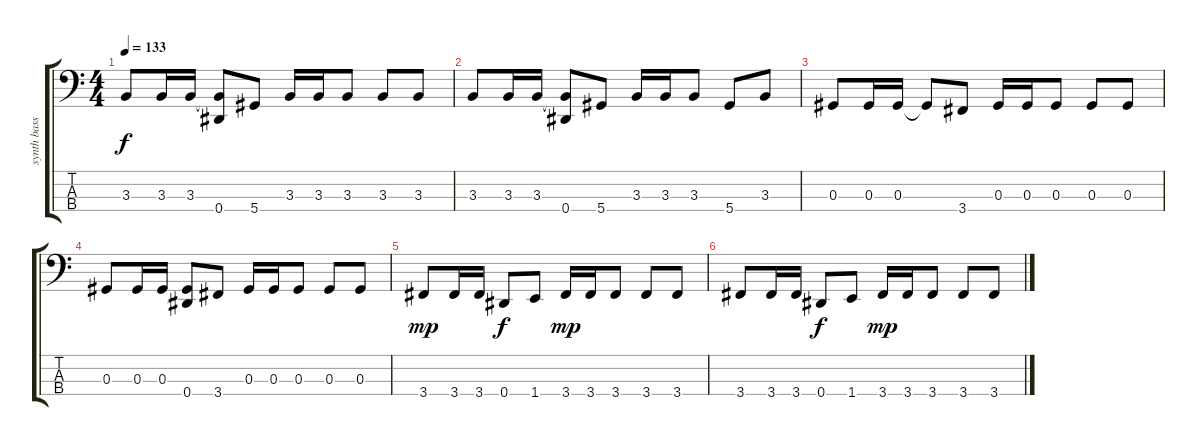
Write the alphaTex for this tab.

\track ("synth bass" "synth bass") {instrument synthbass2}
\staff {score tabs}
\tuning (Gb2 Db2 Ab1 Eb1) {hide}
\ts (4 4)
\tempo 133
\clef f4
\ks c
3.3.8{dy f} 3.3.16 3.3.16 (3.3{t} 0.4).8 5.4.8 3.3.16 3.3.16 3.3.8 3.3.8 3.3.8 |
3.3.8 3.3.16 3.3.16 (3.3{t} 0.4).8 5.4.8 3.3.16 3.3.16 3.3.8 5.4.8 3.3.8 |
0.3.8 0.3.16 0.3.16 0.3{t}.8 3.4.8 0.3.16 0.3.16 0.3.8 0.3.8 0.3.8 |
0.3.8 0.3.16 0.3.16 (0.3{t} 0.4).8 3.4.8 0.3.16 0.3.16 0.3.8 0.3.8 0.3.8 |
3.4.8{dy mp} 3.4.16 3.4.16 0.4.8{dy f} 1.4.8 3.4.16{dy mp} 3.4.16 3.4.8 3.4.8 3.4.8 |
3.4.8 3.4.16 3.4.16 0.4.8{dy f} 1.4.8 3.4.16{dy mp} 3.4.16 3.4.8 3.4.8 3.4.8
